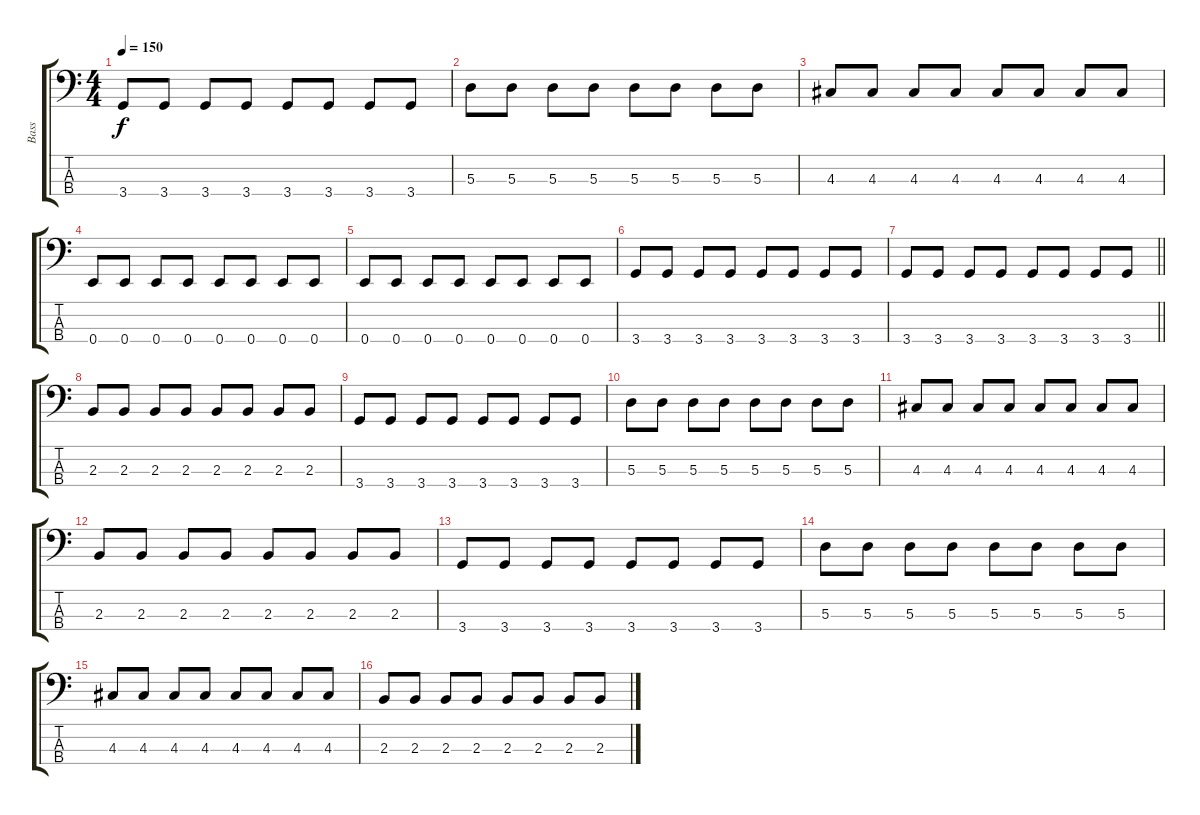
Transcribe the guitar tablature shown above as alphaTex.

\track ("Bass" "Bass") {instrument electricbassfinger}
\staff {score tabs}
\tuning (G2 D2 A1 E1) {hide}
\ts (4 4)
\tempo 150
\clef f4
\ks c
3.4.8{dy f} 3.4.8 3.4.8 3.4.8 3.4.8 3.4.8 3.4.8 3.4.8 |
5.3.8 5.3.8 5.3.8 5.3.8 5.3.8 5.3.8 5.3.8 5.3.8 |
4.3.8 4.3.8 4.3.8 4.3.8 4.3.8 4.3.8 4.3.8 4.3.8 |
0.4.8 0.4.8 0.4.8 0.4.8 0.4.8 0.4.8 0.4.8 0.4.8 |
0.4.8 0.4.8 0.4.8 0.4.8 0.4.8 0.4.8 0.4.8 0.4.8 |
3.4.8 3.4.8 3.4.8 3.4.8 3.4.8 3.4.8 3.4.8 3.4.8 |
\barLineRight lightlight
3.4.8 3.4.8 3.4.8 3.4.8 3.4.8 3.4.8 3.4.8 3.4.8 |
2.3.8 2.3.8 2.3.8 2.3.8 2.3.8 2.3.8 2.3.8 2.3.8 |
3.4.8 3.4.8 3.4.8 3.4.8 3.4.8 3.4.8 3.4.8 3.4.8 |
5.3.8 5.3.8 5.3.8 5.3.8 5.3.8 5.3.8 5.3.8 5.3.8 |
4.3.8 4.3.8 4.3.8 4.3.8 4.3.8 4.3.8 4.3.8 4.3.8 |
2.3.8 2.3.8 2.3.8 2.3.8 2.3.8 2.3.8 2.3.8 2.3.8 |
3.4.8 3.4.8 3.4.8 3.4.8 3.4.8 3.4.8 3.4.8 3.4.8 |
5.3.8 5.3.8 5.3.8 5.3.8 5.3.8 5.3.8 5.3.8 5.3.8 |
4.3.8 4.3.8 4.3.8 4.3.8 4.3.8 4.3.8 4.3.8 4.3.8 |
2.3.8 2.3.8 2.3.8 2.3.8 2.3.8 2.3.8 2.3.8 2.3.8
